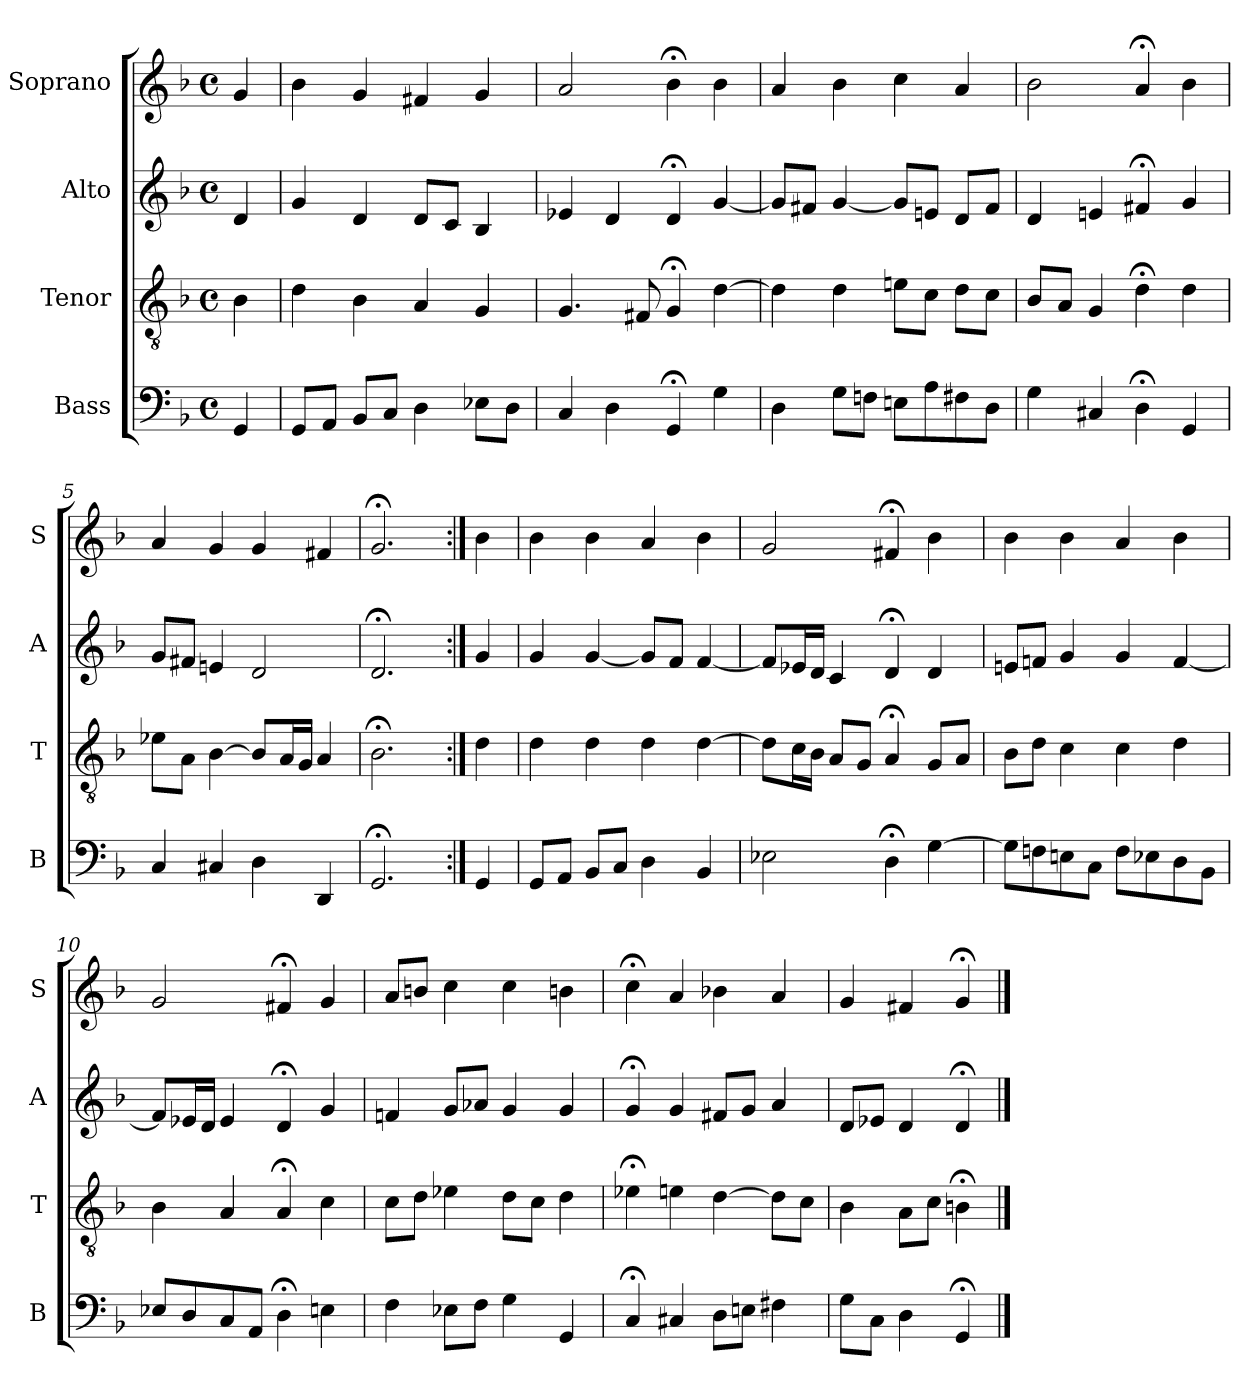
**kern	**kern	**kern	**kern
*part4	*part3	*part2	*part1
*staff4	*staff3	*staff2	*staff1
*I"Bass	*I"Tenor	*I"Alto	*I"Soprano
*I'B	*I'T	*I'A	*I'S
*clefF4	*clefGv2	*clefG2	*clefG2
*k[b-]	*k[b-]	*k[b-]	*k[b-]
*G:dor	*G:dor	*G:dor	*G:dor
*M4/4	*M4/4	*M4/4	*M4/4
*met(c)	*met(c)	*met(c)	*met(c)
*MM100	*MM100	*MM100	*MM100
=	=	=	=
4GG	4B-	4d	4g
=1	=1	=1	=1
8GGL	4d	4g	4b-
8AAJ	.	.	.
8BB-L	4B-	4d	4g
8CJ	.	.	.
4D	4A	8dL	4f#X
.	.	8cJ	.
8E-XL	4G	4B-	4g
8DJ	.	.	.
=2	=2	=2	=2
4C	4.G	4e-X	2a
4D	.	4d	.
.	8F#X	.	.
4GG;<	4G;<	4d;<	4b-;<
4G	[4d	[4g	4b-
=3	=3	=3	=3
4D	4d]	8gL]	4a
.	.	8f#XJ	.
8GL	4d	[4g	4b-
8FnJ	.	.	.
8EnL	8enL	8gL]	4cc
8A	8cJ	8enJ	.
8F#X	8dL	8dL	4a
8DJ	8cJ	8f#J	.
=4	=4	=4	=4
4G	8B-L	4d	2b-
.	8AJ	.	.
4C#X	4G	4en	.
4D;<	4d;<	4f#X;<	4a;<
4GG	4d	4g	4b-
=5	=5	=5	=5
4C	8e-XL	8gL	4a
.	8AJ	8f#XJ	.
4C#X	[4B-	4en	4g
4Di	8B-iL]	2di	4gi
.	16AL	.	.
.	16GJJ	.	.
4DD	4A	.	4f#X
=6	=6	=6	=6
2.GG;<	2.B-;<	2.d;<	2.g;<
=:|!	=:|!	=:|!	=:|!
4GG	4d	4g	4b-
=7	=7	=7	=7
8GGL	4d	4g	4b-
8AAJ	.	.	.
8BB-L	4d	[4g	4b-
8CJ	.	.	.
4D	4d	8gL]	4a
.	.	8fJ	.
4BB-	[4d	[4f	4b-
=8	=8	=8	=8
2E-X	8dL]	8fL]	2g
.	16cL	16e-XL	.
.	16B-JJ	16dJJ	.
.	8AL	4c	.
.	8GJ	.	.
4D;<	4A;<	4d;<	4f#X;<
[4G	8GL	4d	4b-
.	8AJ	.	.
=9	=9	=9	=9
8GL]	8B-L	8enL	4b-
8Fn	8dJ	8fnJ	.
8En	4c	4g	4b-
8CJ	.	.	.
8FL	4c	4g	4a
8E-X	.	.	.
8D	4d	[4f	4b-
8BB-J	.	.	.
=10	=10	=10	=10
8E-XL	4B-	8fL]	2g
8D	.	16e-XL	.
.	.	16dJJ	.
8C	4A	4e-	.
8AAJ	.	.	.
4D;<	4A;<	4d;<	4f#X;<
4En	4c	4g	4g
=11	=11	=11	=11
4F	8cL	4fn	8aL
.	8dJ	.	8bnJ
8E-XL	4e-X	8gL	4cc
8FJ	.	8a-XJ	.
4G	8dL	4g	4cc
.	8cJ	.	.
4GG	4d	4g	4bn
=12	=12	=12	=12
4C;<	4e-X;<	4g;<	4cc;<
4C#X	4en	4g	4a
8DL	[4d	8f#XL	4b-X
8EnJ	.	8gJ	.
4F#X	8dL]	4a	4a
.	8cJ	.	.
=13	=13	=13	=13
8GL	4B-	8dL	4g
8CJ	.	8e-XJ	.
4D	8AL	4d	4f#X
.	8cJ	.	.
4GG;<	4Bn;<	4d;<	4g;<
==	==	==	==
*-	*-	*-	*-
